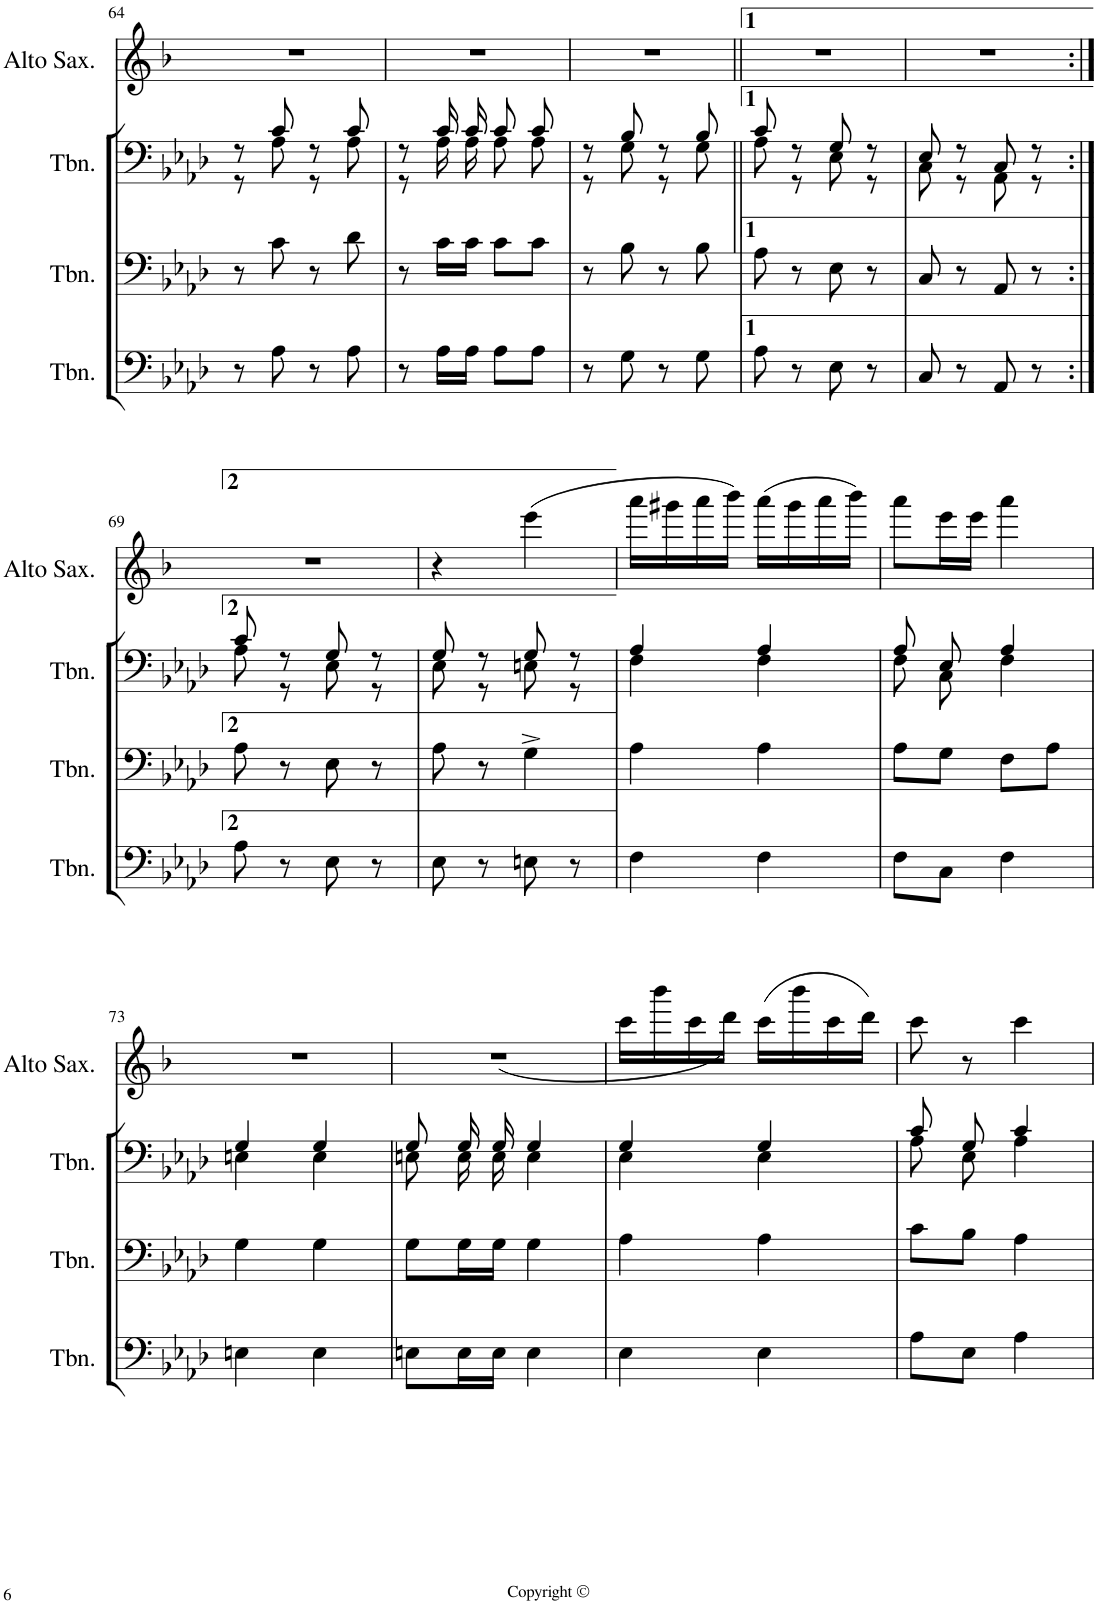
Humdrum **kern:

**kern	**kern	**kern	**kern
*part4	*part3	*part2	*part1
*staff4	*staff3	*staff2	*staff1
*I"Trombone 2	*I"Trombone 1	*I"Trombone	*I"Alto Saxophone
*I'Tbn.	*I'Tbn.	*I'Tbn.	*I'Alto Sax.
!!LO:PB:g=z
*clefF4	*clefF4	*clefF4	*clefG2
*	*	*	*Trd5c9
*k[b-e-a-d-]	*k[b-e-a-d-]	*k[b-e-a-d-]	*k[b-]
*M2/4	*M2/4	*M2/4	*M2/4
=64	=64	=64	=64
*	*	*^	*
8r	8r	8r	8r	2r
8A-\	8c\	8c/	8A-\	.
8r	8r	8r	8r	.
8A-\	8d-\	8c/	8A-\	.
=65	=65	=65	=65	=65
8r	8r	8r	8r	2r
16A-\LL	16c\LL	16c/LL	16A-\LL	.
16A-\JJ	16c\JJ	16c/JJ	16A-\JJ	.
8A-\L	8c\L	8c/L	8A-\L	.
8A-\J	8c\J	8c/J	8A-\J	.
=66	=66	=66	=66	=66
8r	8r	8r	8r	2r
8G\	8B-\	8B-/	8G\	.
8r	8r	8r	8r	.
8G\	8B-\	8B-/	8G\	.
=67||	=67||	=67||	=67||	=67||
8A-\	8A-\	8c/	8A-\	2r
8r	8r	8r	8r	.
8E-\	8E-\	8G/	8E-\	.
8r	8r	8r	8r	.
=68	=68	=68	=68	=68
8C/	8C/	8E-/	8C\	2r
8r	8r	8r	8r	.
8AA-/	8AA-/	8C/	8AA-\	.
8r	8r	8r	8r	.
!!LO:LB:g=z
=69:|!	=69:|!	=69:|!	=69:|!	=69:|!
8A-\	8A-\	8c/	8A-\	2r
8r	8r	8r	8r	.
8E-\	8E-\	8G/	8E-\	.
8r	8r	8r	8r	.
=70	=70	=70	=70	=70
8E-\	8A-\	8G/	8E-\	4r
8r	8r	8r	8r	.
8En\	4G^\	8G/	8En\	(4eee\
8r	.	8r	8r	.
=71	=71	=71	=71	=71
4F\	4A-\	4A-/	4F\	16aaa\LL
.	.	.	.	16ggg#X\
.	.	.	.	16aaa\
.	.	.	.	16bbb-\JJ)
4F\	4A-\	4A-/	4F\	(16aaa\LL
.	.	.	.	16ggg#\
.	.	.	.	16aaa\
.	.	.	.	16bbb-\JJ)
=72	=72	=72	=72	=72
8F\L	8A-\L	8A-/L	8F\L	8aaa\L
8C\J	8G\J	8E-/J	8C\J	16eee\L
.	.	.	.	16eee\JJ
4F\	8F\L	4A-/	4F\	4aaa\
.	8A-\J	.	.	.
!!LO:LB:g=z
=73	=73	=73	=73	=73
4En\	4G\	4G/	4En\	2r
4E\	4G\	4G/	4E\	.
=74	=74	=74	=74	=74
8En\L	8G\L	8G/L	8En\L	(2r
16E\L	16G\L	16G/L	16E\L	.
16E\JJ	16G\JJ	16G/JJ	16E\JJ	.
4E\	4G\	4G/	4E\	.
=75	=75	=75	=75	=75
4E-\	4A-\	4G/	4E-\	16ccc\LL
.	.	.	.	16bbb-\
.	.	.	.	16ccc\
.	.	.	.	16ddd\JJ)
4E-\	4A-\	4G/	4E-\	(16ccc\LL
.	.	.	.	16bbb-\
.	.	.	.	16ccc\
.	.	.	.	16ddd\JJ)
=76	=76	=76	=76	=76
8A-\L	8c\L	8c/L	8A-\L	8ccc\
8E-\J	8B-\J	8G/J	8E-\J	8r
4A-\	4A-\	4c/	4A-\	4ccc\
*	*	*v	*v	*
=	=	=	=
*-	*-	*-	*-
